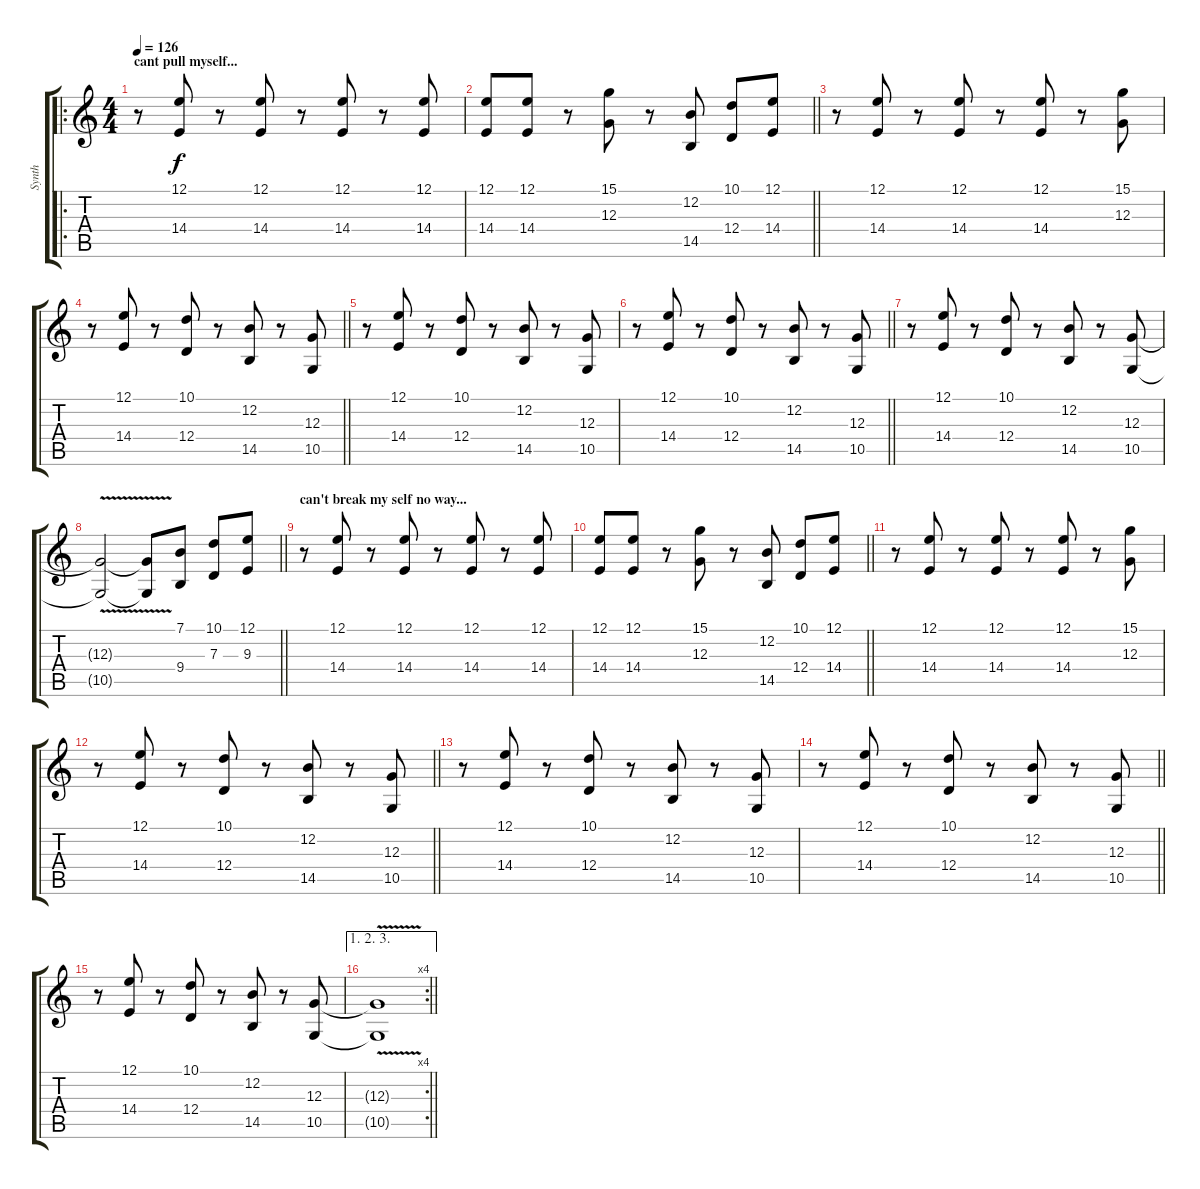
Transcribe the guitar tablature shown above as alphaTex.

\track ("Synth" "Synth") {instrument lead2sawtooth}
\staff {score tabs}
\tuning (E4 B3 G3 D3 A2 E2) {hide}
\ro
\ts (4 4)
\section ("" "cant pull myself...")
\tempo 126
\clef g2
\ks c
r.8{dy f} (12.1 14.4).8 r.8 (12.1 14.4).8 r.8 (12.1 14.4).8 r.8 (12.1 14.4).8 |
\barLineRight lightlight
(12.1 14.4).8 (12.1 14.4).8 r.8 (15.1 12.3).8 r.8 (12.2 14.5).8 (10.1 12.4).8 (12.1 14.4).8 |
r.8 (12.1 14.4).8 r.8 (12.1 14.4).8 r.8 (12.1 14.4).8 r.8 (15.1 12.3).8 |
\barLineRight lightlight
r.8 (12.1 14.4).8 r.8 (10.1 12.4).8 r.8 (12.2 14.5).8 r.8 (12.3 10.5).8 |
r.8 (12.1 14.4).8 r.8 (10.1 12.4).8 r.8 (12.2 14.5).8 r.8 (12.3 10.5).8 |
\barLineRight lightlight
r.8 (12.1 14.4).8 r.8 (10.1 12.4).8 r.8 (12.2 14.5).8 r.8 (12.3 10.5).8 |
r.8 (12.1 14.4).8 r.8 (10.1 12.4).8 r.8 (12.2 14.5).8 r.8 (12.3 10.5).8 |
\barLineRight lightlight
(12.3{t} 10.5{v t}).2 (12.3{t} 10.5{v t}).8 (7.1 9.4).8 (10.1 7.3).8 (12.1 9.3).8 |
\section ("" "can't break my self no way...")
r.8 (12.1 14.4).8 r.8 (12.1 14.4).8 r.8 (12.1 14.4).8 r.8 (12.1 14.4).8 |
\barLineRight lightlight
(12.1 14.4).8 (12.1 14.4).8 r.8 (15.1 12.3).8 r.8 (12.2 14.5).8 (10.1 12.4).8 (12.1 14.4).8 |
r.8 (12.1 14.4).8 r.8 (12.1 14.4).8 r.8 (12.1 14.4).8 r.8 (15.1 12.3).8 |
\barLineRight lightlight
r.8 (12.1 14.4).8 r.8 (10.1 12.4).8 r.8 (12.2 14.5).8 r.8 (12.3 10.5).8 |
r.8 (12.1 14.4).8 r.8 (10.1 12.4).8 r.8 (12.2 14.5).8 r.8 (12.3 10.5).8 |
\barLineRight lightlight
r.8 (12.1 14.4).8 r.8 (10.1 12.4).8 r.8 (12.2 14.5).8 r.8 (12.3 10.5).8 |
r.8 (12.1 14.4).8 r.8 (10.1 12.4).8 r.8 (12.2 14.5).8 r.8 (12.3 10.5).8 |
\ae (1 2 3)
\rc 4
\barLineRight lightlight
(12.3{t} 10.5{v t}).1
